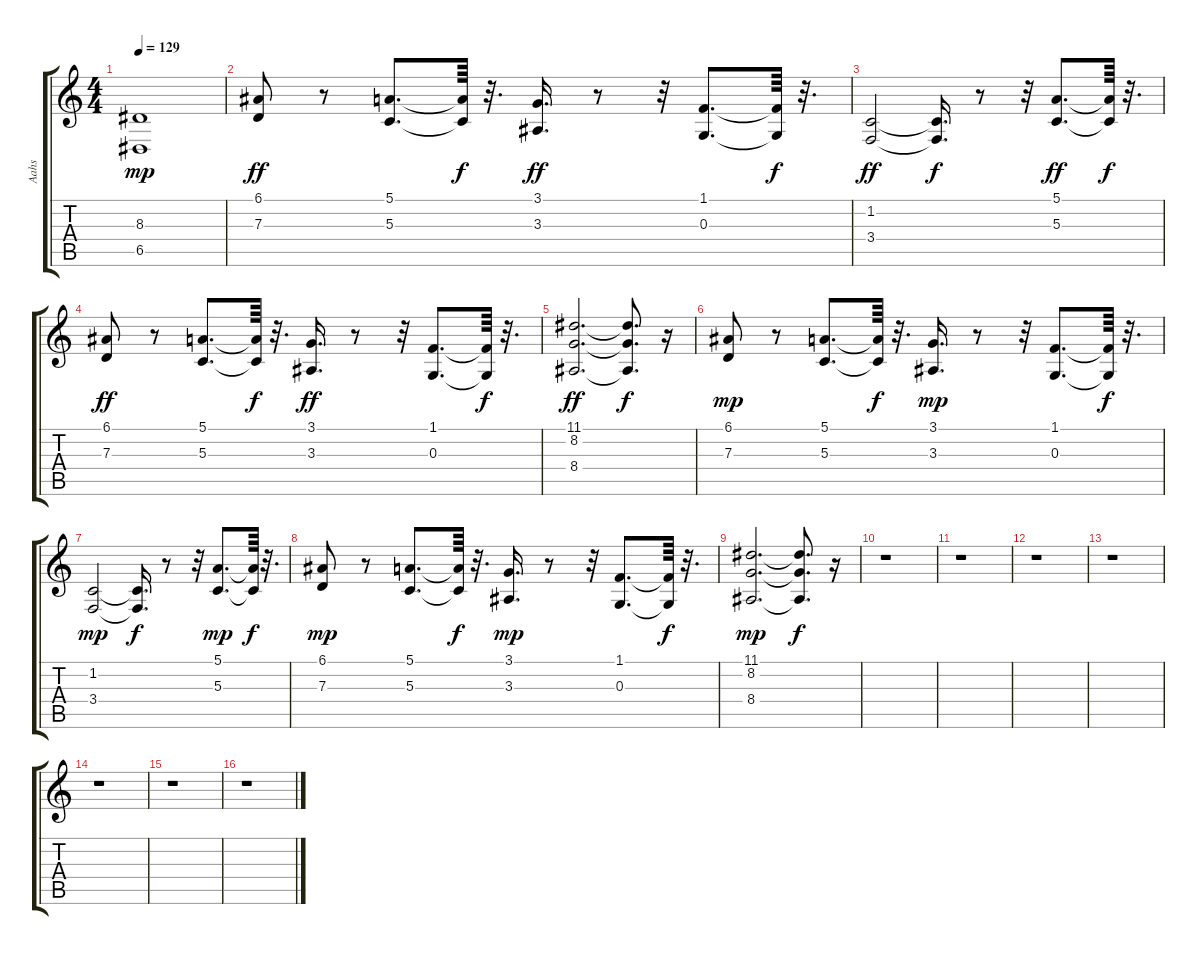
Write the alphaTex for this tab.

\track ("Aahs" "Aahs") {instrument choiraahs}
\staff {score tabs}
\tuning (E4 B3 G3 D3 A2 E2) {hide}
\ts (4 4)
\tempo 129
\clef g2
\ks c
(8.3 6.5).1{dy mp} |
(6.1 7.3).8{dy ff} r.8 (5.1 5.3).8{d} (5.1{t} 5.3{t}).64{dy f} r.32{d} (3.1 3.3).16{d dy ff} r.8 r.32 (1.1 0.3).8{d} (1.1{t} 0.3{t}).64{dy f} r.32{d} |
(1.2 3.4).2{dy ff} (1.2{t} 3.4{t}).16{d dy f} r.8 r.32 (5.1 5.3).8{d dy ff} (5.1{t} 5.3{t}).64{dy f} r.32{d} |
(6.1 7.3).8{dy ff} r.8 (5.1 5.3).8{d} (5.1{t} 5.3{t}).64{dy f} r.32{d} (3.1 3.3).16{d dy ff} r.8 r.32 (1.1 0.3).8{d} (1.1{t} 0.3{t}).64{dy f} r.32{d} |
(11.1 8.2 8.4).2{d dy ff} (11.1{t} 8.2{t} 8.4{t}).8{d dy f} r.16 |
(6.1 7.3).8{dy mp} r.8 (5.1 5.3).8{d} (5.1{t} 5.3{t}).64{dy f} r.32{d} (3.1 3.3).16{d dy mp} r.8 r.32 (1.1 0.3).8{d} (1.1{t} 0.3{t}).64{dy f} r.32{d} |
(1.2 3.4).2{dy mp} (1.2{t} 3.4{t}).16{d dy f} r.8 r.32 (5.1 5.3).8{d dy mp} (5.1{t} 5.3{t}).64{dy f} r.32{d} |
(6.1 7.3).8{dy mp} r.8 (5.1 5.3).8{d} (5.1{t} 5.3{t}).64{dy f} r.32{d} (3.1 3.3).16{d dy mp} r.8 r.32 (1.1 0.3).8{d} (1.1{t} 0.3{t}).64{dy f} r.32{d} |
(11.1 8.2 8.4).2{d dy mp} (11.1{t} 8.2{t} 8.4{t}).8{d dy f} r.16 |
r.1 |
r.1 |
r.1 |
r.1 |
r.1 |
r.1 |
r.1
